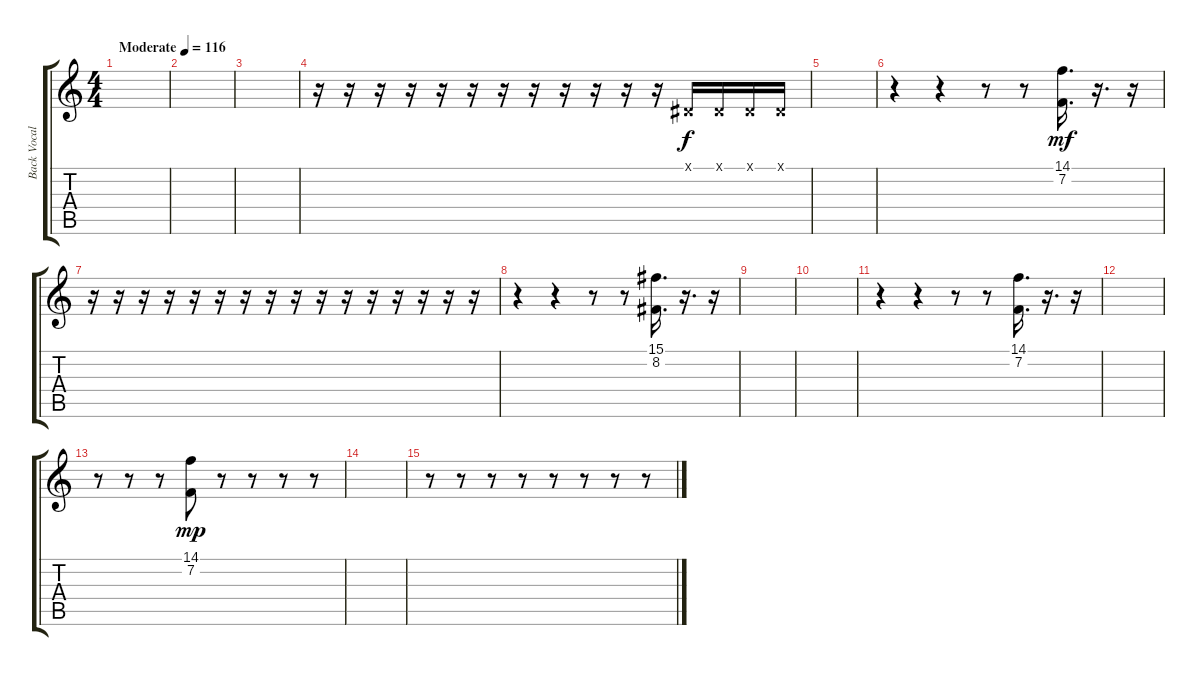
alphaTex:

\track ("Back Vocal(2)" "Back Vocal") {instrument lead6voice}
\staff {score tabs}
\tuning (Eb4 Bb3 Gb3 Db3 Ab2 Eb2) {hide}
\ts (4 4)
\tempo (116 "Moderate")
\clef g2
\ks c
|
|
|
r.16 r.16 r.16 r.16 r.16 r.16 r.16 r.16 r.16 r.16 r.16 r.16 0.1{x}.16 0.1{x}.16 0.1{x}.16 0.1{x}.16 |
|
r.4 r.4 r.8 r.8 (14.1 7.2).16{d dy mf} r.16{d} r.16 |
r.16 r.16 r.16 r.16 r.16 r.16 r.16 r.16 r.16 r.16 r.16 r.16 r.16 r.16 r.16 r.16 |
r.4 r.4 r.8 r.8 (15.1 8.2).16{d} r.16{d} r.16 |
|
|
r.4 r.4 r.8 r.8 (14.1 7.2).16{d} r.16{d} r.16 |
|
r.8 r.8 r.8 (14.1 7.2).8{dy mp} r.8 r.8 r.8 r.8 |
|
r.8 r.8 r.8 r.8 r.8 r.8 r.8 r.8
